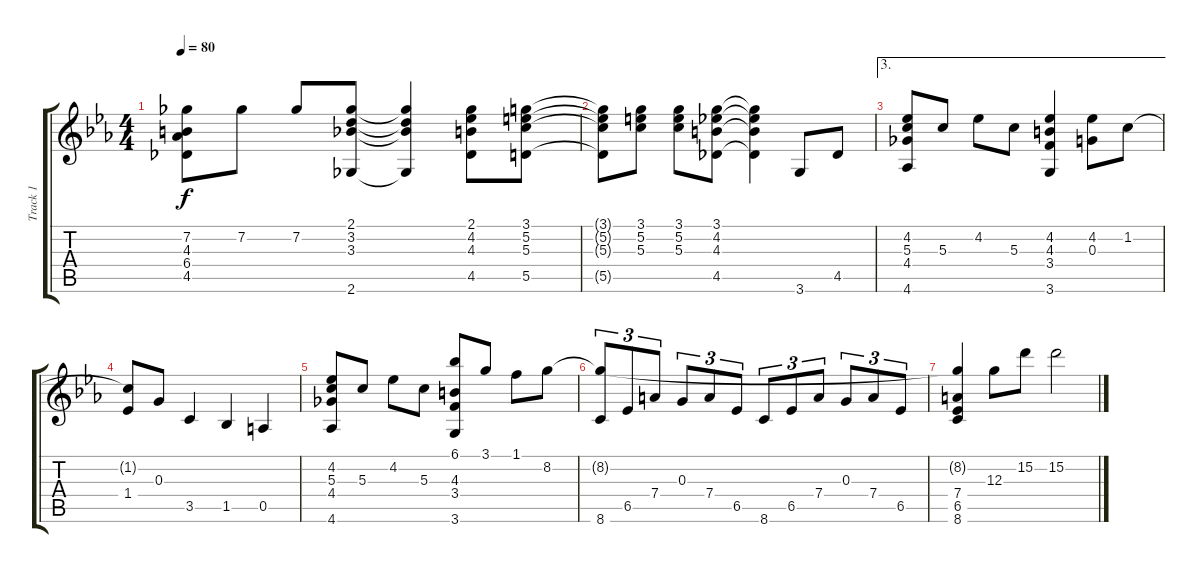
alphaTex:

\track ("Track 1" "Track 1") {instrument acousticguitarnylon}
\staff {score tabs}
\tuning (E4 B3 G3 D3 A2 E2) {hide}
\ts (4 4)
\tempo 80
\clef g2
\ks eb
(7.2 4.3 6.4 4.5).8{dy f} 7.2.8 7.2.8 (2.1 3.2 3.3 2.6).8 (2.1{t} 3.2{t} 3.3{t} 2.6{t}).4 (2.1 4.2 4.3 4.5).8 (3.1 5.2 5.3 5.5).8 |
(3.1{t} 5.2{t} 5.3{t} 5.5{t}).8 (3.1 5.2 5.3).8 (3.1 5.2 5.3).8 (3.1 4.2 4.3 4.5).8 (3.1{t} 4.2{t} 4.3{t} 4.5{t}).4 3.6.8 4.5.8 |
\ae 3
(4.2 5.3 4.4 4.6).8 5.3.8 4.2.8 5.3.8 (4.2 4.3 3.4 3.6).4 (4.2 0.3).8 1.2.8 |
(1.2{t} 1.4).8 0.3.8 3.5.4 1.5.4 0.5.4 |
(4.2 5.3 4.4 4.6).8 5.3.8 4.2.8 5.3.8 (6.1 4.3 3.4 3.6).8 3.1.8 1.1.8 8.2.8 |
(8.2{t} 8.6).8{tu (3 2)} 6.5.8{tu (3 2)} 7.4.8{tu (3 2)} 0.3.8{tu (3 2)} 7.4.8{tu (3 2)} 6.5.8{tu (3 2)} 8.6.8{tu (3 2)} 6.5.8{tu (3 2)} 7.4.8{tu (3 2)} 0.3.8{tu (3 2)} 7.4.8{tu (3 2)} 6.5.8{tu (3 2)} |
(8.2{t} 7.4 6.5 8.6).4 12.3.8 15.2.8 15.2.2
